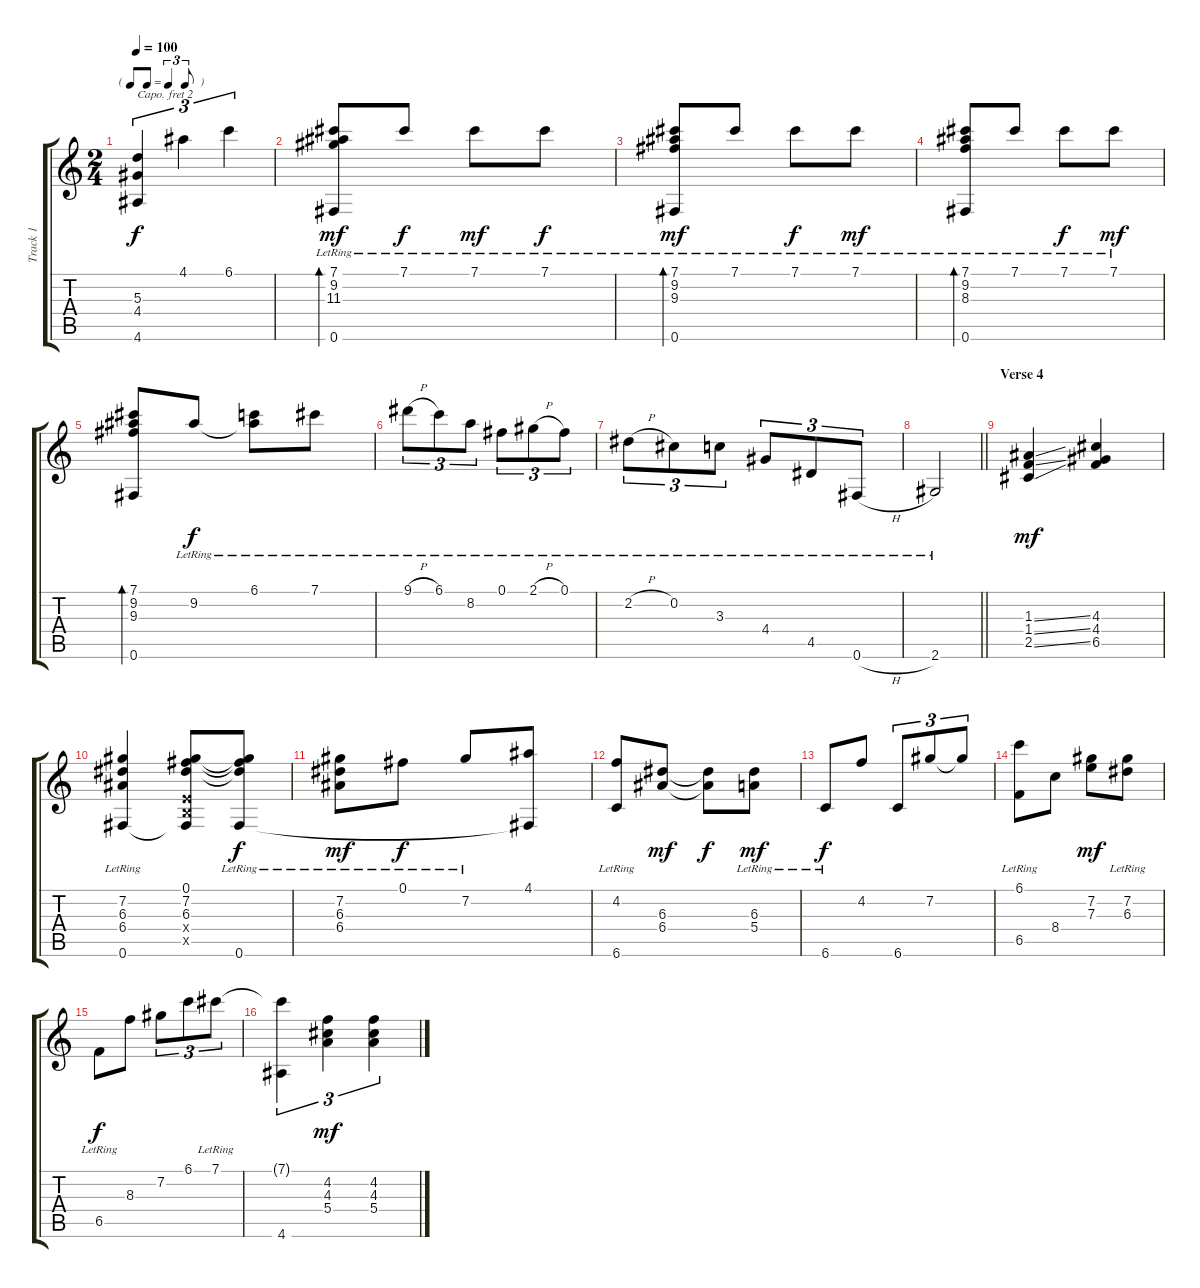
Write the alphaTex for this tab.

\track ("Track 1" "Track 1") {instrument acousticguitarsteel}
\staff {score tabs}
\capo 2
\tuning (E4 B3 G3 D3 A2 E2) {hide}
\ts (2 4)
\tf triplet8th
\tempo 100
\clef g2
\ks c
(5.3{t} 4.4{t} 4.6{t}).4{tu (3 2) dy f} 4.1.4{tu (3 2)} 6.1.4{tu (3 2)} |
(7.1{lr} 9.2{lr} 11.3{lr} 0.6{lr}).8{bd 60 dy mf} 7.1{lr}.8{dy f} 7.1{lr}.8{dy mf} 7.1{lr}.8{dy f} |
(7.1{lr} 9.2{lr} 9.3{lr} 0.6{lr}).8{bd 60 dy mf} 7.1{lr}.8 7.1{lr}.8{dy f} 7.1{lr}.8{dy mf} |
(7.1{lr} 9.2{lr} 8.3{lr} 0.6{lr}).8{bd 60} 7.1{lr}.8 7.1{lr}.8{dy f} 7.1{lr}.8{dy mf} |
(7.1 9.2 9.3 0.6).8{bd 60} 9.2{lr}.8{dy f} (6.1{lr} 9.2{t}).8 7.1{lr}.8 |
9.1{h lr}.8{tu (3 2)} 6.1{lr}.8{tu (3 2)} 8.2{lr}.8{tu (3 2)} 0.1{lr}.8{tu (3 2)} 2.1{h lr}.8{tu (3 2)} 0.1{lr}.8{tu (3 2)} |
2.2{h lr}.8{tu (3 2)} 0.2{lr}.8{tu (3 2)} 3.3{lr}.8{tu (3 2)} 4.4{lr}.8{tu (3 2)} 4.5{lr}.8{tu (3 2)} 0.6{h lr}.8{tu (3 2)} |
\barLineRight lightlight
2.6{lr}.2 |
\section ("" "Verse 4")
(1.3{ss} 1.4{ss} 2.5{ss}).4{dy mf} (4.3 4.4 6.5).4 |
(7.2 6.3 6.4 0.6{lr}).4 (0.1 7.2 6.3 0.4{x} 0.5{x} 0.6{t}).8 (0.1{t} 7.2{t} 6.3{t} 0.6{lr}).8{dy f} |
(7.2 6.3{lr} 6.4{lr}).8{dy mf} 0.1{lr}.8{dy f} 7.2{lr}.8 (4.1 0.6{t}).8 |
(4.2{lr} 6.6{lr}).8 (6.3 6.4).8{dy mf} (6.3{t} 6.4{t}).8{dy f} (6.3{lr} 5.4{lr}).8{dy mf} |
6.6{lr}.8{dy f} 4.2.8 6.6.8{tu (3 2)} 7.2.8{tu (3 2)} 7.2{t}.8{tu (3 2)} |
(6.1 6.5{lr}).8 8.4.8 (7.2 7.3).8{dy mf} (7.2{lr} 6.3{lr}).8 |
6.5{lr}.8{dy f} 8.3.8 7.2.8{tu (3 2)} 6.1.8{tu (3 2)} 7.1{lr}.8{tu (3 2)} |
(7.1{t} 4.6).4{tu (3 2)} (4.2 4.3 5.4).4{tu (3 2) dy mf} (4.2 4.3 5.4).4{tu (3 2)}
